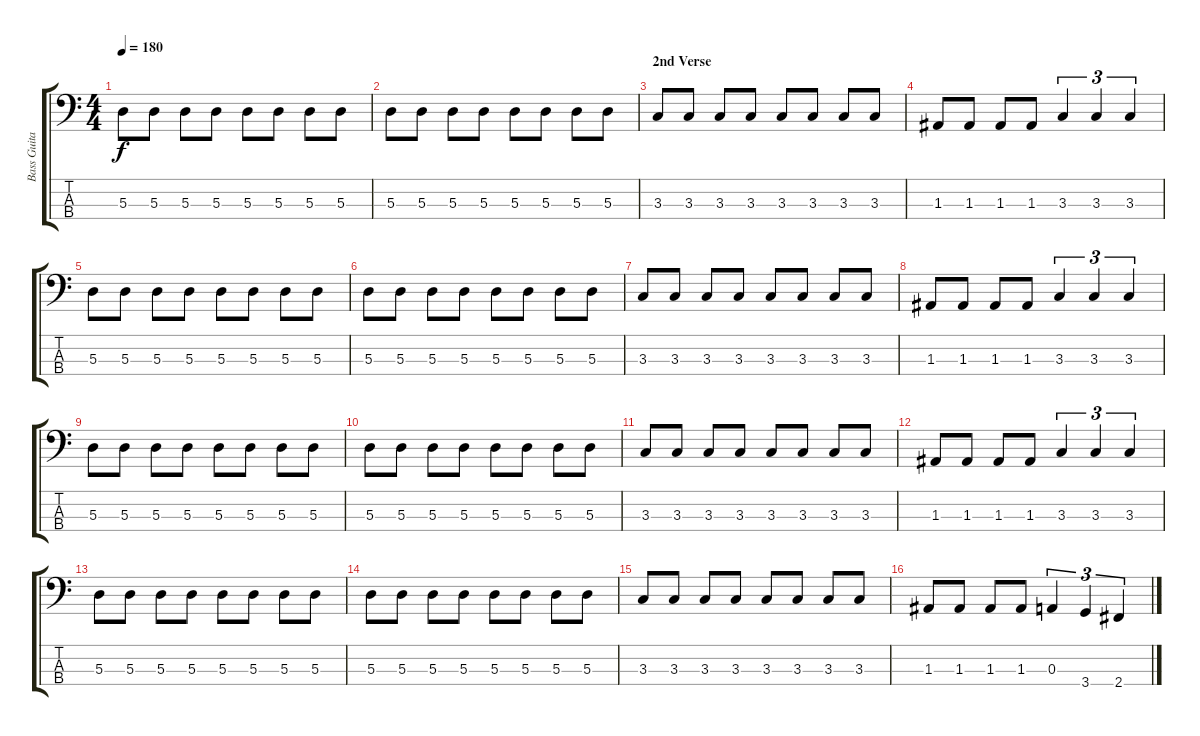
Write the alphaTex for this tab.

\track ("Bass Guitar" "Bass Guita") {instrument electricbasspick}
\staff {score tabs}
\tuning (G2 D2 A1 E1) {hide}
\ts (4 4)
\tempo 180
\clef f4
\ks c
5.3.8{dy f} 5.3.8 5.3.8 5.3.8 5.3.8 5.3.8 5.3.8 5.3.8 |
5.3.8 5.3.8 5.3.8 5.3.8 5.3.8 5.3.8 5.3.8 5.3.8 |
\section ("" "2nd Verse")
3.3.8 3.3.8 3.3.8 3.3.8 3.3.8 3.3.8 3.3.8 3.3.8 |
1.3.8 1.3.8 1.3.8 1.3.8 3.3.4{tu (3 2)} 3.3.4{tu (3 2)} 3.3.4{tu (3 2)} |
5.3.8 5.3.8 5.3.8 5.3.8 5.3.8 5.3.8 5.3.8 5.3.8 |
5.3.8 5.3.8 5.3.8 5.3.8 5.3.8 5.3.8 5.3.8 5.3.8 |
3.3.8 3.3.8 3.3.8 3.3.8 3.3.8 3.3.8 3.3.8 3.3.8 |
1.3.8 1.3.8 1.3.8 1.3.8 3.3.4{tu (3 2)} 3.3.4{tu (3 2)} 3.3.4{tu (3 2)} |
5.3.8 5.3.8 5.3.8 5.3.8 5.3.8 5.3.8 5.3.8 5.3.8 |
5.3.8 5.3.8 5.3.8 5.3.8 5.3.8 5.3.8 5.3.8 5.3.8 |
3.3.8 3.3.8 3.3.8 3.3.8 3.3.8 3.3.8 3.3.8 3.3.8 |
1.3.8 1.3.8 1.3.8 1.3.8 3.3.4{tu (3 2)} 3.3.4{tu (3 2)} 3.3.4{tu (3 2)} |
5.3.8 5.3.8 5.3.8 5.3.8 5.3.8 5.3.8 5.3.8 5.3.8 |
5.3.8 5.3.8 5.3.8 5.3.8 5.3.8 5.3.8 5.3.8 5.3.8 |
3.3.8 3.3.8 3.3.8 3.3.8 3.3.8 3.3.8 3.3.8 3.3.8 |
1.3.8 1.3.8 1.3.8 1.3.8 0.3.4{tu (3 2)} 3.4.4{tu (3 2)} 2.4.4{tu (3 2)}
